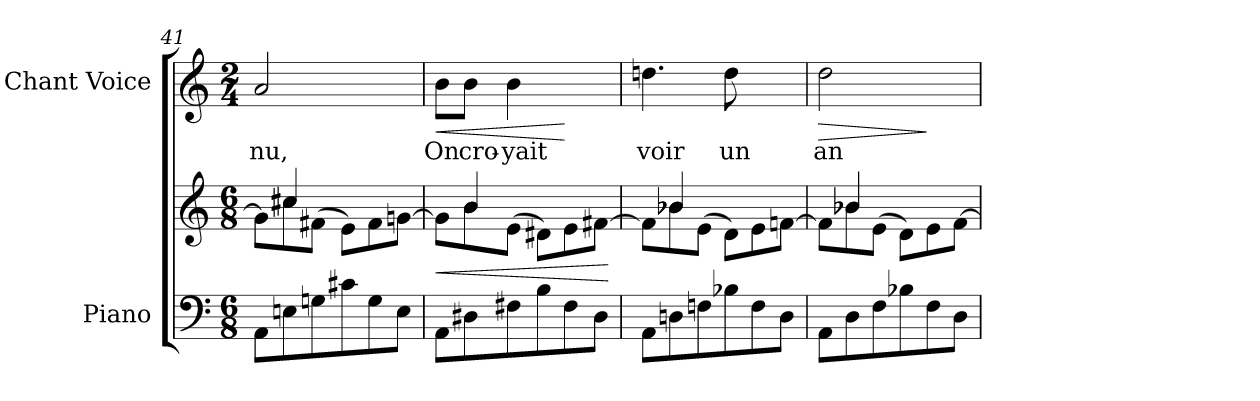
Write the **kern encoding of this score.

**kern	**kern	**dynam	**kern	**text	**dynam
*part2	*part2	*part2	*part1	*part1	*part1
*staff3	*staff2	*staff2/3	*staff1	*staff1	*staff1
*I"Piano	*	*	*I"Chant Voice	*	*
*I'Pno	*	*	*	*	*
*clefF4	*clefG2	*	*clefG2	*	*
*k[]	*k[]	*	*k[]	*	*
*M6/8	*M6/8	*	*M2/4	*	*
=41	=41	=41	=41	=41	=41
*	*^	*	*	*	*
8AA\L	8g#\L]	8ryy	.	2a/	nu,	.
8En\	8cc#X\	4cc#/	.	.	.	.
8Gn\	(>8f#X\J	.	.	.	.	.
8c#X\	8e\L)	4.ryy	.	.	.	.
8G\	8f#\	.	.	4ryy	.	.
8E\J	[>8gni\J	.	.	.	.	.
=42	=42	=42	=42	=42	=42	=42
!	!	!	!LO:HP:b	!	!	!LO:HP:b
8AA\L	8g\L]	8ryy	<	8b\L	On	<
8D#X\	8b\	4b/	.	8b\J	cro-	.
8F#X\	(>8e\J	.	.	4b\	-yait	.
8B\	8d#X\L)	4.ryy	.	.	.	.
8F#\	8e\	.	.	4ryy	.	[
8D#\J	[>8f#X\J	.	.	.	.	.
*	*v	*v	*	*	*	*
.	.	[	.	.	.
=43	=43	=43	=43	=43	=43
*	*^	*	*	*	*
8AA\L	8f#\L]	8ryy	.	4.ddn\	voir	.
8Dn\	8b-X\	4b-/	.	.	.	.
8Fn\	(>8e\J	.	.	.	.	.
8B-X\	8d\L)	4.ryy	.	8dd\	un	.
8F\	8e\	.	.	4ryy	.	.
8D\J	[>8fni\J	.	.	.	.	.
=44	=44	=44	=44	=44	=44	=44
!	!	!	!	!	!	!LO:HP:b
8AA\L	8f\L]	8ryy	.	2dd\	an-	>
8D\	8b-X\	4b-/	.	.	.	.
8F\	(>8e\J	.	.	.	.	.
8B-X\	8d\L)	4.ryy	.	.	.	.
8F\	8e\	.	.	4ryy	.	]
8D\J	[>8f\J	.	.	.	.	.
*	*v	*v	*	*	*	*
=	=	=	=	=	=
*-	*-	*-	*-	*-	*-
